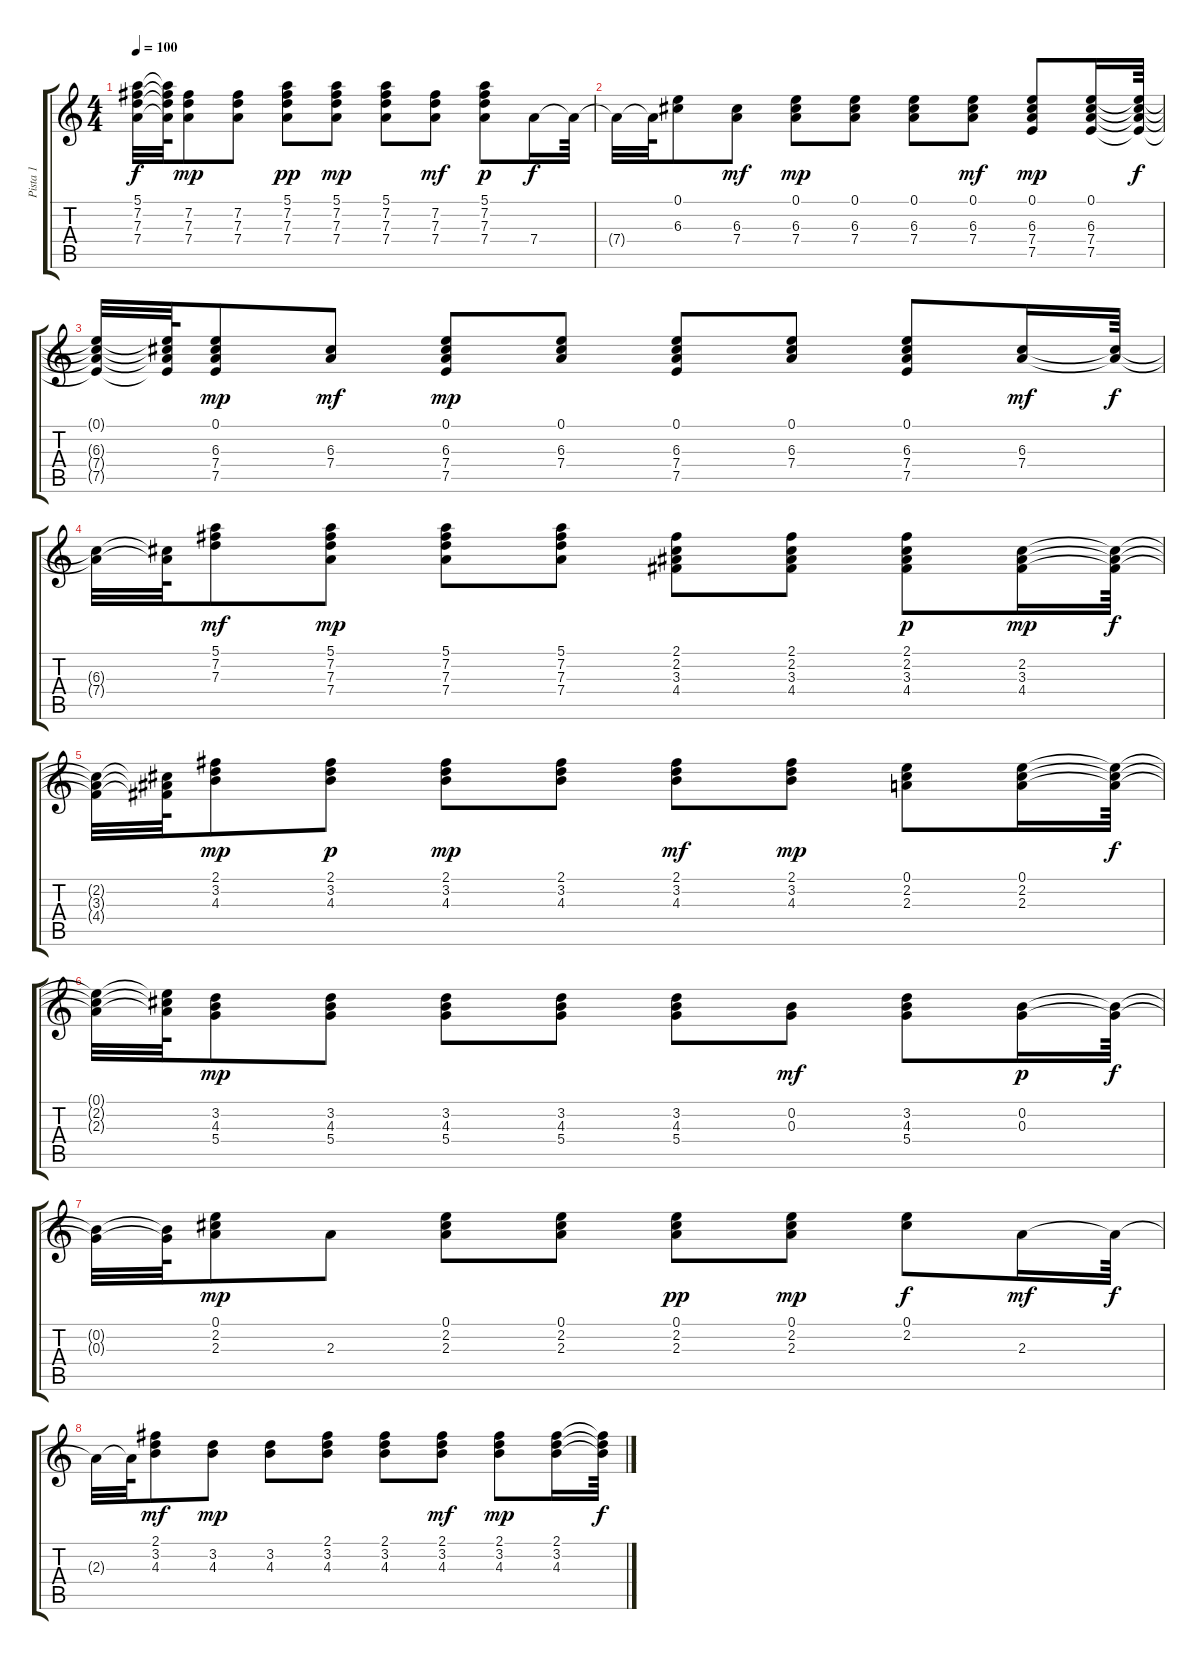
\track ("Pista 1" "Pista 1") {instrument acousticguitarsteel}
\staff {score tabs}
\tuning (E4 B3 G3 D3 A2 E2) {hide}
\ts (4 4)
\tempo 100
\clef g2
\ks c
(5.1{t} 7.2{t} 7.3{t} 7.4{t}).32{dy f} (5.1{t} 7.2{t} 7.3{t} 7.4{t}).64 (7.2 7.3 7.4).8{dy mp} (7.2 7.3 7.4).8 (5.1 7.2 7.3 7.4).8{dy pp} (5.1 7.2 7.3 7.4).8{dy mp} (5.1 7.2 7.3 7.4).8 (7.2 7.3 7.4).8{dy mf} (5.1 7.2 7.3 7.4).8{dy p} 7.4.16{dy f} 7.4{t}.64 |
7.4{t}.32 7.4{t}.64 (0.1 6.3).8 (6.3 7.4).8{dy mf} (0.1 6.3 7.4).8{dy mp} (0.1 6.3 7.4).8 (0.1 6.3 7.4).8 (0.1 6.3 7.4).8{dy mf} (0.1 6.3 7.4 7.5).8{dy mp} (0.1 6.3 7.4 7.5).16 (0.1{t} 6.3{t} 7.4{t} 7.5{t}).64{dy f} |
(0.1{t} 6.3{t} 7.4{t} 7.5{t}).32 (0.1{t} 6.3{t} 7.4{t} 7.5{t}).64 (0.1 6.3 7.4 7.5).8{dy mp} (6.3 7.4).8{dy mf} (0.1 6.3 7.4 7.5).8{dy mp} (0.1 6.3 7.4).8 (0.1 6.3 7.4 7.5).8 (0.1 6.3 7.4).8 (0.1 6.3 7.4 7.5).8 (6.3 7.4).16{dy mf} (6.3{t} 7.4{t}).64{dy f} |
(6.3{t} 7.4{t}).32 (6.3{t} 7.4{t}).64 (5.1 7.2 7.3).8{dy mf} (5.1 7.2 7.3 7.4).8{dy mp} (5.1 7.2 7.3 7.4).8 (5.1 7.2 7.3 7.4).8 (2.1 2.2 3.3 4.4).8 (2.1 2.2 3.3 4.4).8 (2.1 2.2 3.3 4.4).8{dy p} (2.2 3.3 4.4).16{dy mp} (2.2{t} 3.3{t} 4.4{t}).64{dy f} |
(2.2{t} 3.3{t} 4.4{t}).32 (2.2{t} 3.3{t} 4.4{t}).64 (2.1 3.2 4.3).8{dy mp} (2.1 3.2 4.3).8{dy p} (2.1 3.2 4.3).8{dy mp} (2.1 3.2 4.3).8 (2.1 3.2 4.3).8{dy mf} (2.1 3.2 4.3).8{dy mp} (0.1 2.2 2.3).8 (0.1 2.2 2.3).16 (0.1{t} 2.2{t} 2.3{t}).64{dy f} |
(0.1{t} 2.2{t} 2.3{t}).32 (0.1{t} 2.2{t} 2.3{t}).64 (3.2 4.3 5.4).8{dy mp} (3.2 4.3 5.4).8 (3.2 4.3 5.4).8 (3.2 4.3 5.4).8 (3.2 4.3 5.4).8 (0.2 0.3).8{dy mf} (3.2 4.3 5.4).8 (0.2 0.3).16{dy p} (0.2{t} 0.3{t}).64{dy f} |
(0.2{t} 0.3{t}).32 (0.2{t} 0.3{t}).64 (0.1 2.2 2.3).8{dy mp} 2.3.8 (0.1 2.2 2.3).8 (0.1 2.2 2.3).8 (0.1 2.2 2.3).8{dy pp} (0.1 2.2 2.3).8{dy mp} (0.1 2.2).8{dy f} 2.3.16{dy mf} 2.3{t}.64{dy f} |
2.3{t}.32 2.3{t}.64 (2.1 3.2 4.3).8{dy mf} (3.2 4.3).8{dy mp} (3.2 4.3).8 (2.1 3.2 4.3).8 (2.1 3.2 4.3).8 (2.1 3.2 4.3).8{dy mf} (2.1 3.2 4.3).8{dy mp} (2.1 3.2 4.3).16 (2.1{t} 3.2{t} 4.3{t}).64{dy f}
